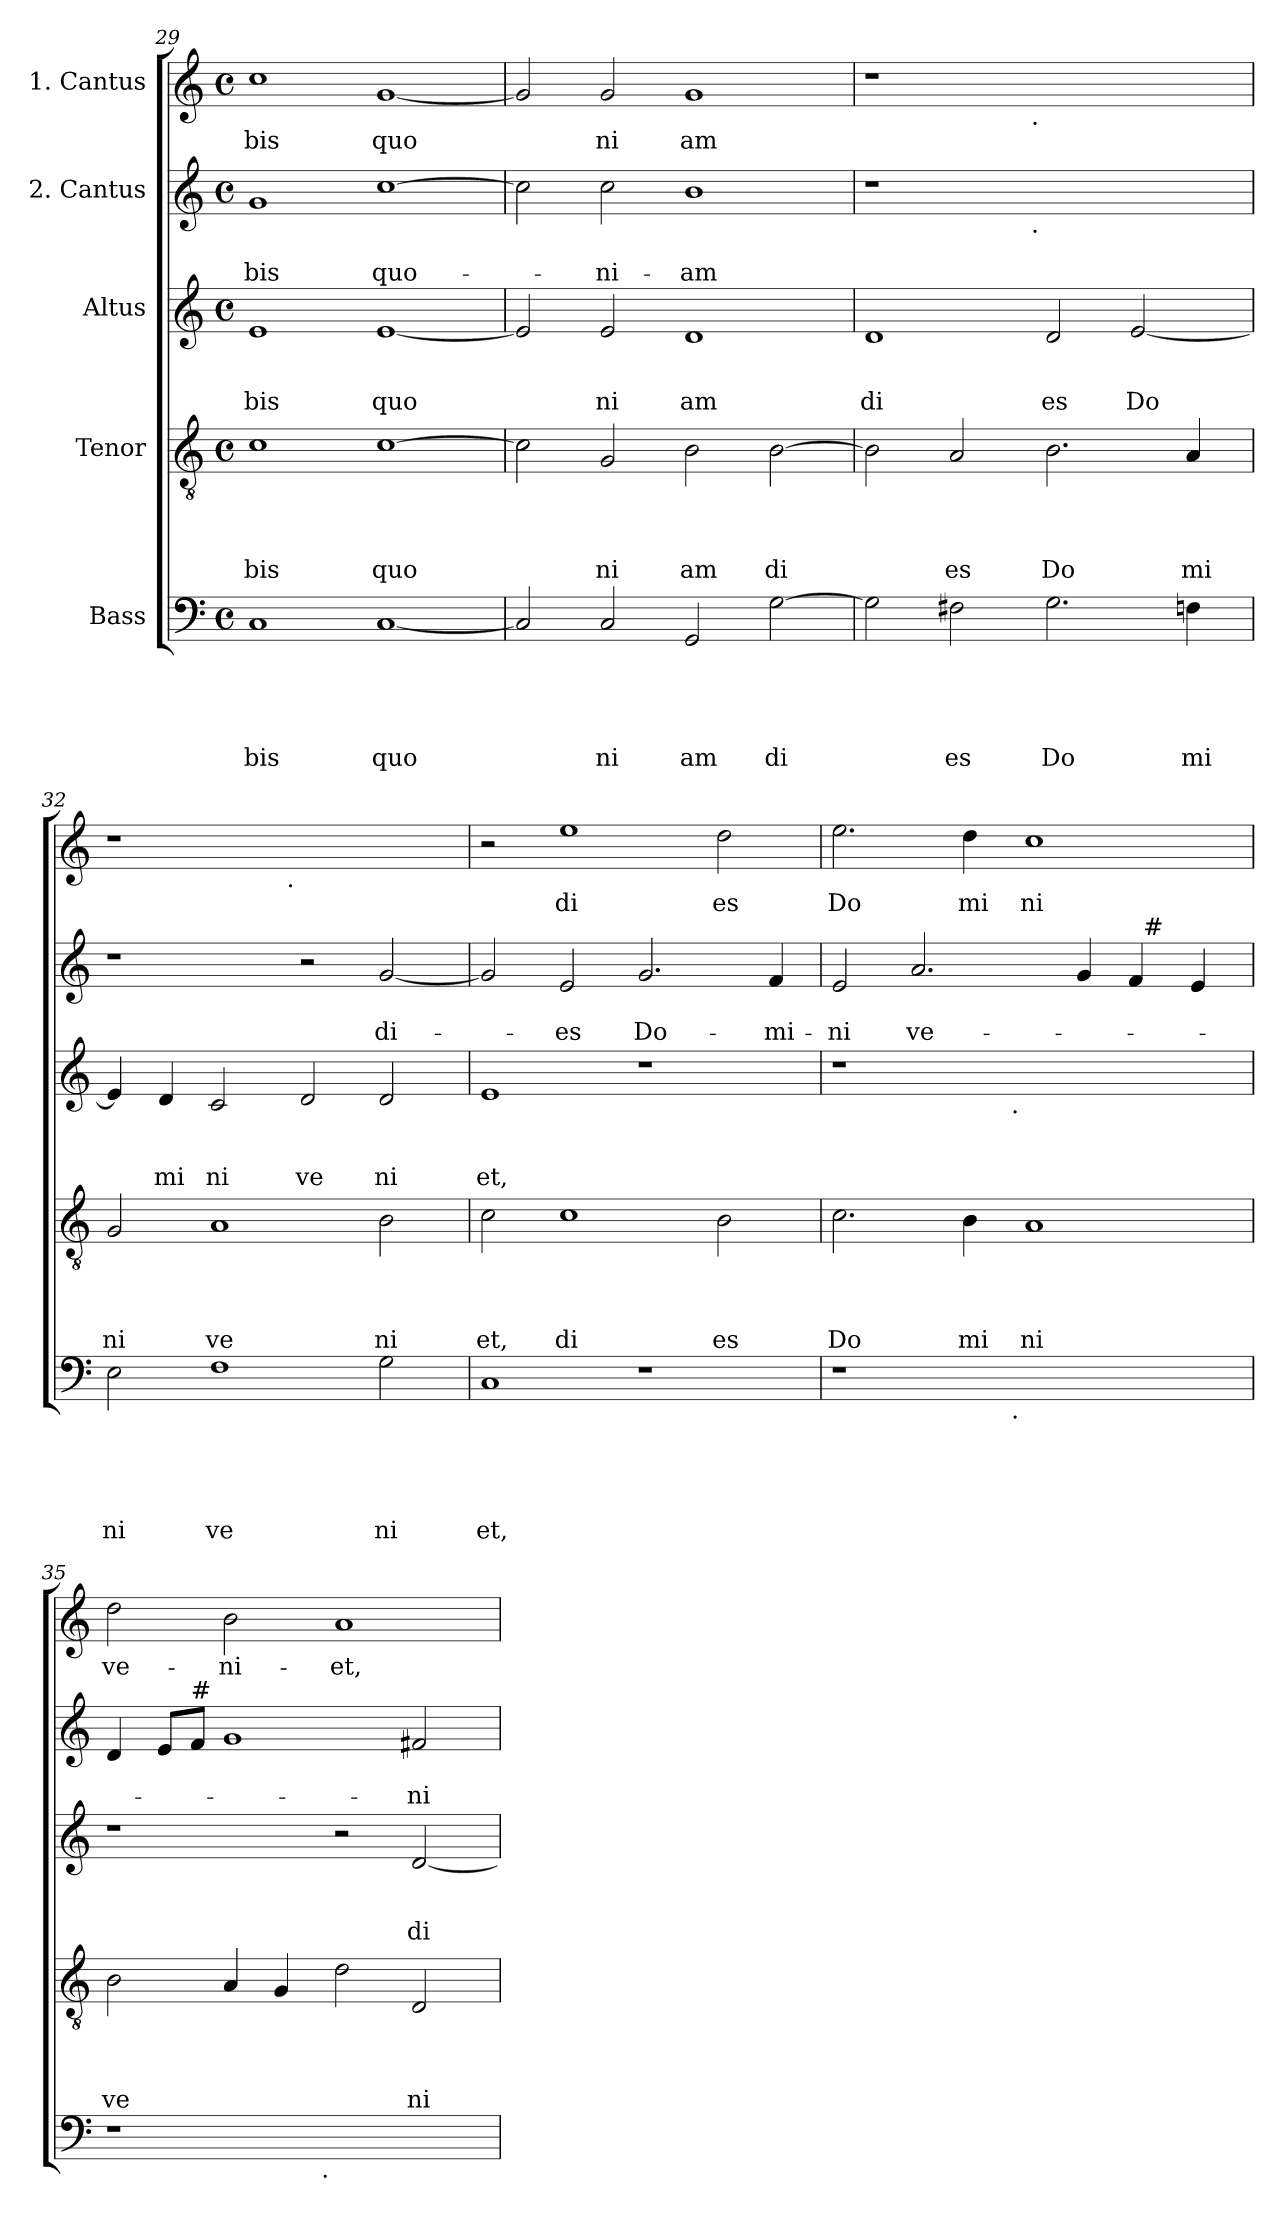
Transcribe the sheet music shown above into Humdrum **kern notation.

**kern	**text	**text	**text	**text	**text	**kern	**text	**text	**text	**text	**kern	**text	**text	**text	**kern	**text	**text	**kern	**text
*part5	*part5	*part5	*part5	*part5	*part5	*part4	*part4	*part4	*part4	*part4	*part3	*part3	*part3	*part3	*part2	*part2	*part2	*part1	*part1
*staff5	*staff5	*staff5	*staff5	*staff5	*staff5	*staff4	*staff4	*staff4	*staff4	*staff4	*staff3	*staff3	*staff3	*staff3	*staff2	*staff2	*staff2	*staff1	*staff1
*I"Bass	*	*	*	*	*	*I"Tenor	*	*	*	*	*I"Altus	*	*	*	*I"2. Cantus	*	*	*I"1. Cantus	*
*clefF4	*	*	*	*	*	*clefGv2	*	*	*	*	*clefG2	*	*	*	*clefG2	*	*	*clefG2	*
*k[]	*	*	*	*	*	*k[]	*	*	*	*	*k[]	*	*	*	*k[]	*	*	*k[]	*
*C:	*	*	*	*	*	*C:	*	*	*	*	*C:	*	*	*	*C:	*	*	*C:	*
*M4/4	*	*	*	*	*	*M4/4	*	*	*	*	*M4/4	*	*	*	*M4/4	*	*	*M4/4	*
*met(c)	*	*	*	*	*	*met(c)	*	*	*	*	*met(c)	*	*	*	*met(c)	*	*	*met(c)	*
=29	=29	=29	=29	=29	=29	=29	=29	=29	=29	=29	=29	=29	=29	=29	=29	=29	=29	=29	=29
!	!	!	!	!	!LO:LY:b	!	!	!	!	!LO:LY:b	!	!	!	!LO:LY:b	!	!	!LO:LY:b	!	!LO:LY:b
1C	.	.	.	.	bis	1c	.	.	.	bis	1e	.	.	bis	1g	.	-bis	1cc	bis
!	!	!	!	!	!LO:LY:b	!	!	!	!	!LO:LY:b	!	!	!	!LO:LY:b	!	!	!LO:LY:b	!	!LO:LY:b
[>1C	.	.	.	.	quo	[>1c	.	.	.	quo	[>1e	.	.	quo	[>1cc	.	quo-	[>1g	quo
!!LO:PB:g=z
=30	=30	=30	=30	=30	=30	=30	=30	=30	=30	=30	=30	=30	=30	=30	=30	=30	=30	=30	=30
2C/]	.	.	.	.	.	2c\]	.	.	.	.	2e/]	.	.	.	2cc\]	.	.	2g/]	.
!	!	!	!	!	!LO:LY:b	!	!	!	!	!LO:LY:b	!	!	!	!LO:LY:b	!	!	!LO:LY:b	!	!LO:LY:b
2C/	.	.	.	.	ni	2G/	.	.	.	ni	2e/	.	.	ni	2cc\	.	-ni-	2g/	ni
!	!	!	!	!	!LO:LY:b	!	!	!	!	!LO:LY:b	!	!	!	!LO:LY:b	!	!	!LO:LY:b	!	!LO:LY:b
2GG/	.	.	.	.	am	2B\	.	.	.	am	1d	.	.	am	1b	.	-am	1g	am
!	!	!	!	!	!LO:LY:b	!	!	!	!	!LO:LY:b	!	!	!	!	!	!	!	!	!
[>2G\	.	.	.	.	di	[>2B\	.	.	.	di	.	.	.	.	.	.	.	.	.
=31	=31	=31	=31	=31	=31	=31	=31	=31	=31	=31	=31	=31	=31	=31	=31	=31	=31	=31	=31
!	!	!	!	!	!	!	!	!	!	!	!	!	!	!LO:LY:b	!	!	!	!	!
*	*	*	*	*	*	*	*	*	*	*	*	*	*	*	*^	*	*	*^	*
2G\]	.	.	.	.	.	2B\]	.	.	.	.	1d	.	.	di	1r	2ryy	.	.	1r	2ryy	.
!	!	!	!	!	!LO:LY:b	!	!	!	!	!LO:LY:b	!	!	!	!	!	!	!	!	!	!	!
2F#X\	.	.	.	.	es	2A/	.	.	.	es	.	.	.	.	.	4...ryy	.	.	.	4...ryy	.
!	!	!	!	!	!	!	!	!	!	!	!	!	!	!	!	!	!	!	!	!LO:TX:b:t=.	!
!	!	!	!	!	!	!	!	!	!	!	!	!	!	!	!	!LO:TX:b:t=.	!	!	!	!	!
.	.	.	.	.	.	.	.	.	.	.	.	.	.	.	.	1ryy	.	.	.	1ryy	.
!	!	!	!	!	!LO:LY:b	!	!	!	!	!LO:LY:b	!	!	!	!LO:LY:b	!	!	!	!	!	!	!
2.G\	.	.	.	.	Do	2.B\	.	.	.	Do	2d/	.	.	es	1ryy	.	.	.	1ryy	.	.
!	!	!	!	!	!	!	!	!	!	!	!	!	!	!LO:LY:b	!	!	!	!	!	!	!
.	.	.	.	.	.	.	.	.	.	.	[<2e/	.	.	Do	.	.	.	.	.	.	.
!	!	!	!	!	!LO:LY:b	!	!	!	!	!LO:LY:b	!	!	!	!	!	!	!	!	!	!	!
4Fn\	.	.	.	.	mi	4A/	.	.	.	mi	.	.	.	.	.	.	.	.	.	.	.
.	.	.	.	.	.	.	.	.	.	.	.	.	.	.	.	32ryy	.	.	.	32ryy	.
=32	=32	=32	=32	=32	=32	=32	=32	=32	=32	=32	=32	=32	=32	=32	=32	=32	=32	=32	=32	=32	=32
!	!	!	!	!	!LO:LY:b	!	!	!	!	!LO:LY:b	!	!	!	!	!	!	!	!	!	!	!
*	*	*	*	*	*	*	*	*	*	*	*	*	*	*	*v	*v	*	*	*	*	*
2E\	.	.	.	.	ni	2G/	.	.	.	ni	4e/]	.	.	.	1r	.	.	1r	2ryy	.
!	!	!	!	!	!	!	!	!	!	!	!	!	!	!LO:LY:b	!	!	!	!	!	!
.	.	.	.	.	.	.	.	.	.	.	4d/	.	.	mi	.	.	.	.	.	.
!	!	!	!	!	!LO:LY:b	!	!	!	!	!LO:LY:b	!	!	!	!LO:LY:b	!	!	!	!	!	!
1F	.	.	.	.	ve	1A	.	.	.	ve	2c/	.	.	ni	.	.	.	.	4...ryy	.
!	!	!	!	!	!	!	!	!	!	!	!	!	!	!	!	!	!	!	!LO:TX:b:t=.	!
.	.	.	.	.	.	.	.	.	.	.	.	.	.	.	.	.	.	.	1ryy	.
!	!	!	!	!	!	!	!	!	!	!	!	!	!	!LO:LY:b	!	!	!	!	!	!
.	.	.	.	.	.	.	.	.	.	.	2d/	.	.	ve	2r	.	.	1ryy	.	.
!	!	!	!	!	!LO:LY:b	!	!	!	!	!LO:LY:b	!	!	!	!LO:LY:b	!	!	!LO:LY:b	!	!	!
2G\	.	.	.	.	ni	2B\	.	.	.	ni	2d/	.	.	ni	[<2g/	.	di-	.	.	.
.	.	.	.	.	.	.	.	.	.	.	.	.	.	.	.	.	.	.	32ryy	.
=33	=33	=33	=33	=33	=33	=33	=33	=33	=33	=33	=33	=33	=33	=33	=33	=33	=33	=33	=33	=33
!	!	!	!	!	!LO:LY:b	!	!	!	!	!LO:LY:b	!	!	!	!LO:LY:b	!	!	!	!	!	!
*	*	*	*	*	*	*	*	*	*	*	*	*	*	*	*	*	*	*v	*v	*
1C	.	.	.	.	et,	2c\	.	.	.	et,	1e	.	.	et,	2g/]	.	.	2r	.
!	!	!	!	!	!	!	!	!	!	!LO:LY:b	!	!	!	!	!	!	!LO:LY:b	!	!LO:LY:b
.	.	.	.	.	.	1c	.	.	.	di	.	.	.	.	2e/	.	-es	1ee	di
!	!	!	!	!	!	!	!	!	!	!	!	!	!	!	!	!	!LO:LY:b	!	!
1r	.	.	.	.	.	.	.	.	.	.	1r	.	.	.	2.g/	.	Do-	.	.
!	!	!	!	!	!	!	!	!	!	!LO:LY:b	!	!	!	!	!	!	!	!	!LO:LY:b
.	.	.	.	.	.	2B\	.	.	.	es	.	.	.	.	.	.	.	2dd\	es
!	!	!	!	!	!	!	!	!	!	!	!	!	!	!	!	!	!LO:LY:b	!	!
.	.	.	.	.	.	.	.	.	.	.	.	.	.	.	4f/	.	-mi-	.	.
=34	=34	=34	=34	=34	=34	=34	=34	=34	=34	=34	=34	=34	=34	=34	=34	=34	=34	=34	=34
!	!	!	!	!	!	!	!	!	!	!LO:LY:b	!	!	!	!	!	!	!LO:LY:b	!	!LO:LY:b
*^	*	*	*	*	*	*	*	*	*	*	*^	*	*	*	*^	*	*	*	*
1r	2ryy	.	.	.	.	.	2.c\	.	.	.	Do	1r	2ryy	.	.	.	2e/	1ryy	.	-ni	2.ee\	Do
!	!	!	!	!	!	!	!	!	!	!	!	!	!	!	!	!	!	!	!	!LO:LY:b	!	!
.	4...ryy	.	.	.	.	.	.	.	.	.	.	.	4...ryy	.	.	.	2.a/	.	.	ve-	.	.
!	!	!	!	!	!	!	!	!	!	!	!LO:LY:b	!	!	!	!	!	!	!	!	!	!	!LO:LY:b
.	.	.	.	.	.	.	4B\	.	.	.	mi	.	.	.	.	.	.	.	.	.	4dd\	mi
!	!	!	!	!	!	!	!	!	!	!	!	!	!LO:TX:b:t=.	!	!	!	!	!	!	!	!	!
!	!LO:TX:b:t=.	!	!	!	!	!	!	!	!	!	!	!	!	!	!	!	!	!	!	!	!	!
.	1ryy	.	.	.	.	.	.	.	.	.	.	.	1ryy	.	.	.	.	.	.	.	.	.
!	!	!	!	!	!	!	!	!	!	!	!LO:LY:b	!	!	!	!	!	!	!	!	!	!	!LO:LY:b
1ryy	.	.	.	.	.	.	1A	.	.	.	ni	1ryy	.	.	.	.	.	2ryy	.	.	1cc	ni
.	.	.	.	.	.	.	.	.	.	.	.	.	.	.	.	.	4g/	.	.	.	.	.
.	.	.	.	.	.	.	.	.	.	.	.	.	.	.	.	.	4f/	32ryy	.	.	.	.
!	!	!	!	!	!	!	!	!	!	!	!	!	!	!	!	!	!	!LO:TX:a:t=#	!	!	!	!
.	.	.	.	.	.	.	.	.	.	.	.	.	.	.	.	.	.	4...ryy	.	.	.	.
.	.	.	.	.	.	.	.	.	.	.	.	.	.	.	.	.	4e/	.	.	.	.	.
.	32ryy	.	.	.	.	.	.	.	.	.	.	.	32ryy	.	.	.	.	.	.	.	.	.
!!LO:LB:g=z
=35	=35	=35	=35	=35	=35	=35	=35	=35	=35	=35	=35	=35	=35	=35	=35	=35	=35	=35	=35	=35	=35	=35
!	!	!	!	!	!	!	!	!	!	!	!LO:LY:b	!	!	!	!	!	!	!	!	!	!	!LO:LY:b
*	*	*	*	*	*	*	*	*	*	*	*	*v	*v	*	*	*	*	*	*	*	*	*
*	*	*	*	*	*	*	*	*	*	*	*	*	*	*	*	*v	*v	*	*	*	*
1r	2ryy	.	.	.	.	.	2B\	.	.	.	ve	1r	.	.	.	4d/	.	.	2dd\	ve-
.	.	.	.	.	.	.	.	.	.	.	.	.	.	.	.	8e/L	.	.	.	.
!	!	!	!	!	!	!	!	!	!	!	!	!	!	!	!	!LO:TX:a:t=#	!	!	!	!
.	.	.	.	.	.	.	.	.	.	.	.	.	.	.	.	8f/J	.	.	.	.
!	!	!	!	!	!	!	!	!	!	!	!	!	!	!	!	!	!	!	!	!LO:LY:b
.	4...ryy	.	.	.	.	.	4A/	.	.	.	.	.	.	.	.	1g	.	.	2b\	-ni-
.	.	.	.	.	.	.	4G/	.	.	.	.	.	.	.	.	.	.	.	.	.
!	!LO:TX:b:t=.	!	!	!	!	!	!	!	!	!	!	!	!	!	!	!	!	!	!	!
.	1ryy	.	.	.	.	.	.	.	.	.	.	.	.	.	.	.	.	.	.	.
!	!	!	!	!	!	!	!	!	!	!	!	!	!	!	!	!	!	!	!	!LO:LY:b
1ryy	.	.	.	.	.	.	2d\	.	.	.	.	2r	.	.	.	.	.	.	1a	-et,
!	!	!	!	!	!	!	!	!	!	!	!LO:LY:b	!	!	!	!LO:LY:b	!	!	!LO:LY:b	!	!
.	.	.	.	.	.	.	2D/	.	.	.	ni	[<2d/	.	.	di	2f#X/	.	-ni	.	.
.	32ryy	.	.	.	.	.	.	.	.	.	.	.	.	.	.	.	.	.	.	.
*v	*v	*	*	*	*	*	*	*	*	*	*	*	*	*	*	*	*	*	*	*
=	=	=	=	=	=	=	=	=	=	=	=	=	=	=	=	=	=	=	=
*-	*-	*-	*-	*-	*-	*-	*-	*-	*-	*-	*-	*-	*-	*-	*-	*-	*-	*-	*-
